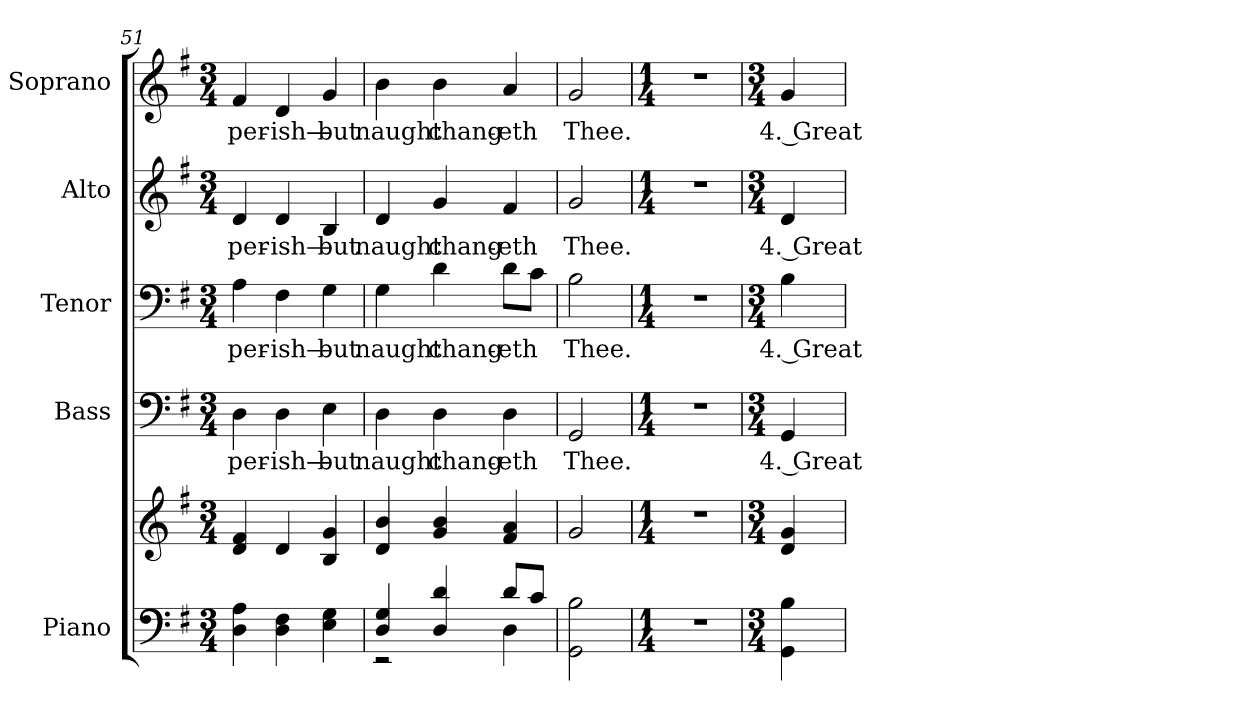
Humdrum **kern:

**kern	**kern	**kern	**text	**kern	**text	**kern	**text	**kern	**text
*part5	*part5	*part4	*part4	*part3	*part3	*part2	*part2	*part1	*part1
*staff6	*staff5	*staff4	*staff4	*staff3	*staff3	*staff2	*staff2	*staff1	*staff1
*I"Piano	*	*I"Bass	*	*I"Tenor	*	*I"Alto	*	*I"Soprano	*
*I'Pno.	*	*I'B.	*	*I'T.	*	*I'A.	*	*I'S.	*
!!LO:PB:g=z
*clefF4	*clefG2	*clefF4	*	*clefF4	*	*clefG2	*	*clefG2	*
*k[f#]	*k[f#]	*k[f#]	*	*k[f#]	*	*k[f#]	*	*k[f#]	*
*G:	*G:	*G:	*	*G:	*	*G:	*	*G:	*
*M3/4	*M3/4	*M3/4	*	*M3/4	*	*M3/4	*	*M3/4	*
=51	=51	=51	=51	=51	=51	=51	=51	=51	=51
!	!	!	!LO:LY:b:color=#000000	!	!	!	!	!	!
!	!	!	!	!	!LO:LY:b:color=#000000	!	!	!	!
!	!	!	!	!	!	!	!LO:LY:b:color=#000000	!	!
!	!	!	!	!	!	!	!	!	!LO:LY:b:color=#000000
4Di\ 4Ai	4di/ 4f#i	4Di\	per-	4Ai\	per-	4di/	per-	4f#i/	per-
!	!	!	!LO:LY:b:color=#000000	!	!	!	!	!	!
!	!	!	!	!	!LO:LY:b:color=#000000	!	!	!	!
!	!	!	!	!	!	!	!LO:LY:b:color=#000000	!	!
!	!	!	!	!	!	!	!	!	!LO:LY:b:color=#000000
4Di\ 4F#i	4di/	4Di\	-ish—	4F#i\	-ish—	4di/	-ish—	4di/	-ish—
!	!	!	!LO:LY:b:color=#000000	!	!	!	!	!	!
!	!	!	!	!	!LO:LY:b:color=#000000	!	!	!	!
!	!	!	!	!	!	!	!LO:LY:b:color=#000000	!	!
!	!	!	!	!	!	!	!	!	!LO:LY:b:color=#000000
4Ei\ 4Gi	4Bi/ 4gi	4Ei\	but	4Gi\	but	4Bi/	but	4gi/	but
=52	=52	=52	=52	=52	=52	=52	=52	=52	=52
*^	*	*	*	*	*	*	*	*	*
!	!	!	!	!LO:LY:b:color=#000000	!	!	!	!	!	!
!	!	!	!	!	!	!LO:LY:b:color=#000000	!	!	!	!
!	!	!	!	!	!	!	!	!LO:LY:b:color=#000000	!	!
!	!	!	!	!	!	!	!	!	!	!LO:LY:b:color=#000000
4Di/ 4Gi	2r	4di/ 4bi	4Di\	naught	4Gi\	naught	4di/	naught	4bi\	naught
!	!	!	!	!LO:LY:b:color=#000000	!	!	!	!	!	!
!	!	!	!	!	!	!LO:LY:b:color=#000000	!	!	!	!
!	!	!	!	!	!	!	!	!LO:LY:b:color=#000000	!	!
!	!	!	!	!	!	!	!	!	!	!LO:LY:b:color=#000000
4Di/ 4di	.	4gi/ 4bi	4Di\	chang-	4di\	chang-	4gi/	chang-	4bi\	chang-
!	!	!	!	!LO:LY:b:color=#000000	!	!	!	!	!	!
!	!	!	!	!	!	!LO:LY:b:color=#000000	!	!	!	!
!	!	!	!	!	!	!	!	!LO:LY:b:color=#000000	!	!
!	!	!	!	!	!	!	!	!	!	!LO:LY:b:color=#000000
8di/L	4Di\	4f#i/ 4ai	4Di\	-eth	8di\L	-eth	4f#i/	-eth	4ai/	-eth
8ci/J	.	.	.	.	8ci\J	.	.	.	.	.
*v	*v	*	*	*	*	*	*	*	*	*
=53	=53	=53	=53	=53	=53	=53	=53	=53	=53
!	!	!	!LO:LY:b:color=#000000	!	!	!	!	!	!
!	!	!	!	!	!LO:LY:b:color=#000000	!	!	!	!
!	!	!	!	!	!	!	!LO:LY:b:color=#000000	!	!
!	!	!	!	!	!	!	!	!	!LO:LY:b:color=#000000
2GGi\ 2Bi	2gi/	2GGi/	Thee.	2Bi\	Thee.	2gi/	Thee.	2gi/	Thee.
=54	=54	=54	=54	=54	=54	=54	=54	=54	=54
*M1/4	*M1/4	*M1/4	*	*M1/4	*	*M1/4	*	*M1/4	*
4r	4r	4r	.	4r	.	4r	.	4r	.
!!LO:PB:g=z
=55	=55	=55	=55	=55	=55	=55	=55	=55	=55
*M3/4	*M3/4	*M3/4	*	*M3/4	*	*M3/4	*	*M3/4	*
!	!	!	!LO:LY:b:color=#000000	!	!	!	!	!	!
!	!	!	!	!	!LO:LY:b:color=#000000	!	!	!	!
!	!	!	!	!	!	!	!LO:LY:b:color=#000000	!	!
!	!	!	!	!	!	!	!	!	!LO:LY:b:color=#000000
4GGi\ 4Bi	4di/ 4gi	4GGi/	4. Great	4Bi\	4. Great	4di/	4. Great	4gi/	4. Great
=	=	=	=	=	=	=	=	=	=
*-	*-	*-	*-	*-	*-	*-	*-	*-	*-
